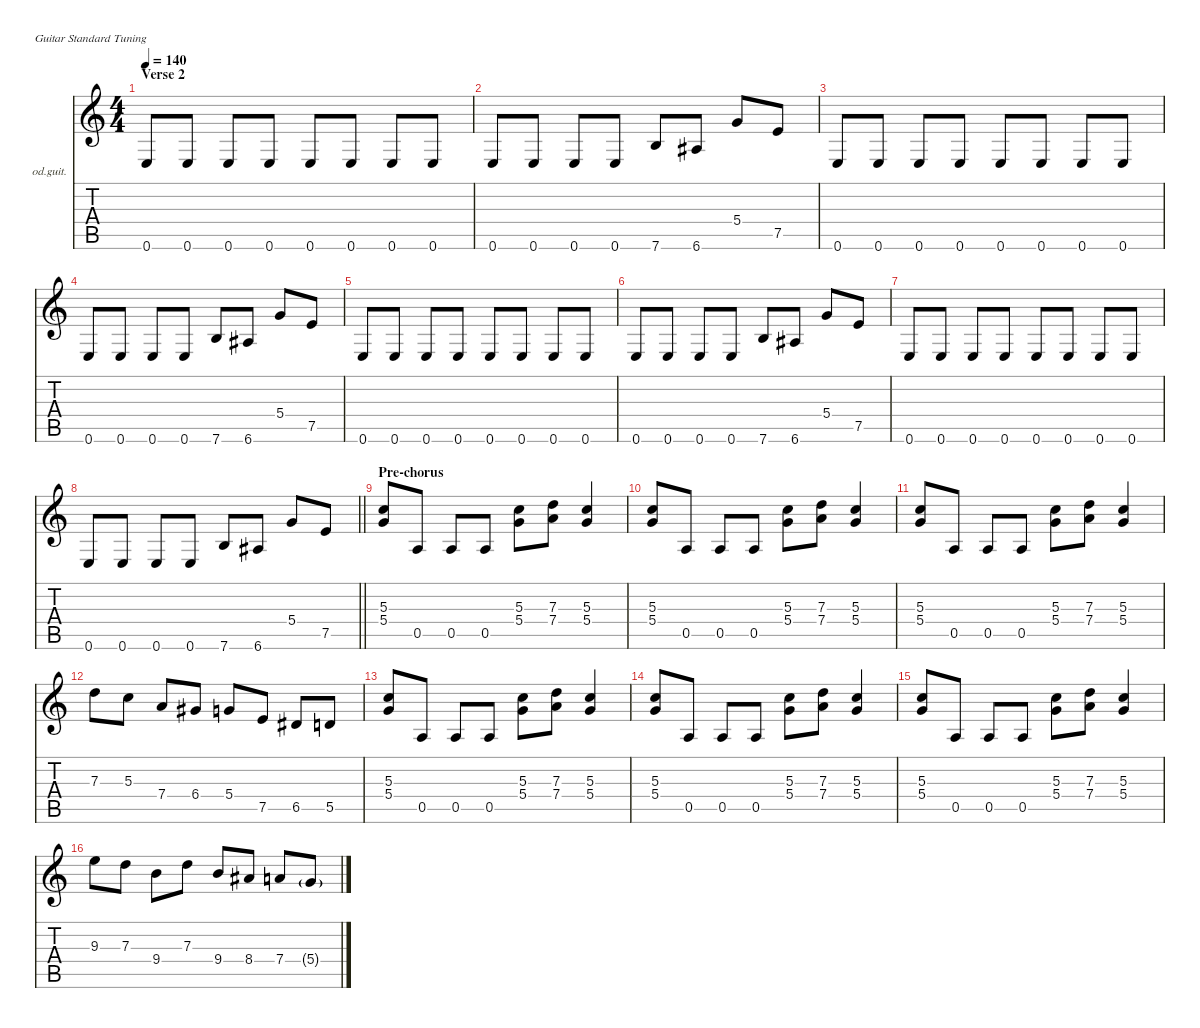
\defaultSystemsLayout 4
\hideDynamics
\bracketExtendMode nobrackets
\firstSystemTrackNameOrientation horizontal
\otherSystemsTrackNameOrientation horizontal
\track ("Gtr. I" "od.guit.") {instrument overdrivenguitar}
\staff {score tabs}
\tuning (E4 B3 G3 D3 A2 E2)
\ts (4 4)
\section ("" "Verse 2")
\tempo 140
\clef g2
\ks c
0.6.8{dy f beam Up} 0.6.8{beam Up} 0.6.8{beam Up} 0.6.8{beam Up} 0.6.8{beam Up} 0.6.8{beam Up} 0.6.8{beam Up} 0.6.8{beam Up} |
0.6.8{beam Up} 0.6.8{beam Up} 0.6.8{beam Up} 0.6.8{beam Up} 7.6.8{beam Up} 6.6{acc #}.8{beam Up} 5.4.8{beam Up} 7.5.8{beam Up} |
0.6.8{beam Up} 0.6.8{beam Up} 0.6.8{beam Up} 0.6.8{beam Up} 0.6.8{beam Up} 0.6.8{beam Up} 0.6.8{beam Up} 0.6.8{beam Up} |
0.6.8{beam Up} 0.6.8{beam Up} 0.6.8{beam Up} 0.6.8{beam Up} 7.6.8{beam Up} 6.6{acc #}.8{beam Up} 5.4.8{beam Up} 7.5.8{beam Up} |
0.6.8{beam Up} 0.6.8{beam Up} 0.6.8{beam Up} 0.6.8{beam Up} 0.6.8{beam Up} 0.6.8{beam Up} 0.6.8{beam Up} 0.6.8{beam Up} |
0.6.8{beam Up} 0.6.8{beam Up} 0.6.8{beam Up} 0.6.8{beam Up} 7.6.8{beam Up} 6.6{acc #}.8{beam Up} 5.4.8{beam Up} 7.5.8{beam Up} |
0.6.8{beam Up} 0.6.8{beam Up} 0.6.8{beam Up} 0.6.8{beam Up} 0.6.8{beam Up} 0.6.8{beam Up} 0.6.8{beam Up} 0.6.8{beam Up} |
\barLineRight lightlight
0.6.8{beam Up} 0.6.8{beam Up} 0.6.8{beam Up} 0.6.8{beam Up} 7.6.8{beam Up} 6.6{acc #}.8{beam Up} 5.4.8{beam Up} 7.5.8{beam Up} |
\section ("" "Pre-chorus")
(5.3 5.4).8{beam Up} 0.5.8{dy mf beam Up} 0.5.8{beam Up} 0.5.8{beam Up} (5.3 5.4).8{dy f beam Down} (7.3 7.4).8{beam Down} (5.3 5.4).4{beam Up} |
(5.3 5.4).8{beam Up} 0.5.8{dy mf beam Up} 0.5.8{beam Up} 0.5.8{beam Up} (5.3 5.4).8{dy f beam Down} (7.3 7.4).8{beam Down} (5.3 5.4).4{beam Up} |
(5.3 5.4).8{beam Up} 0.5.8{dy mf beam Up} 0.5.8{beam Up} 0.5.8{beam Up} (5.3 5.4).8{dy f beam Down} (7.3 7.4).8{beam Down} (5.3 5.4).4{beam Up} |
7.3.8{beam Down} 5.3.8{beam Down} 7.4.8{beam Up} 6.4{acc #}.8{beam Up} 5.4.8{beam Up} 7.5.8{beam Up} 6.5{acc #}.8{beam Up} 5.5.8{beam Up} |
(5.3 5.4).8{beam Up} 0.5.8{dy mf beam Up} 0.5.8{beam Up} 0.5.8{beam Up} (5.3 5.4).8{dy f beam Down} (7.3 7.4).8{beam Down} (5.3 5.4).4{beam Up} |
(5.3 5.4).8{beam Up} 0.5.8{dy mf beam Up} 0.5.8{beam Up} 0.5.8{beam Up} (5.3 5.4).8{dy f beam Down} (7.3 7.4).8{beam Down} (5.3 5.4).4{beam Up} |
(5.3 5.4).8{beam Up} 0.5.8{dy mf beam Up} 0.5.8{beam Up} 0.5.8{beam Up} (5.3 5.4).8{dy f beam Down} (7.3 7.4).8{beam Down} (5.3 5.4).4{beam Up} |
9.3.8{beam Down} 7.3.8{beam Down} 9.4.8{beam Down} 7.3.8{beam Down} 9.4.8{beam Up} 8.4{acc #}.8{beam Up} 7.4.8{beam Up} 5.4{g}.8{dy ff beam Up}
